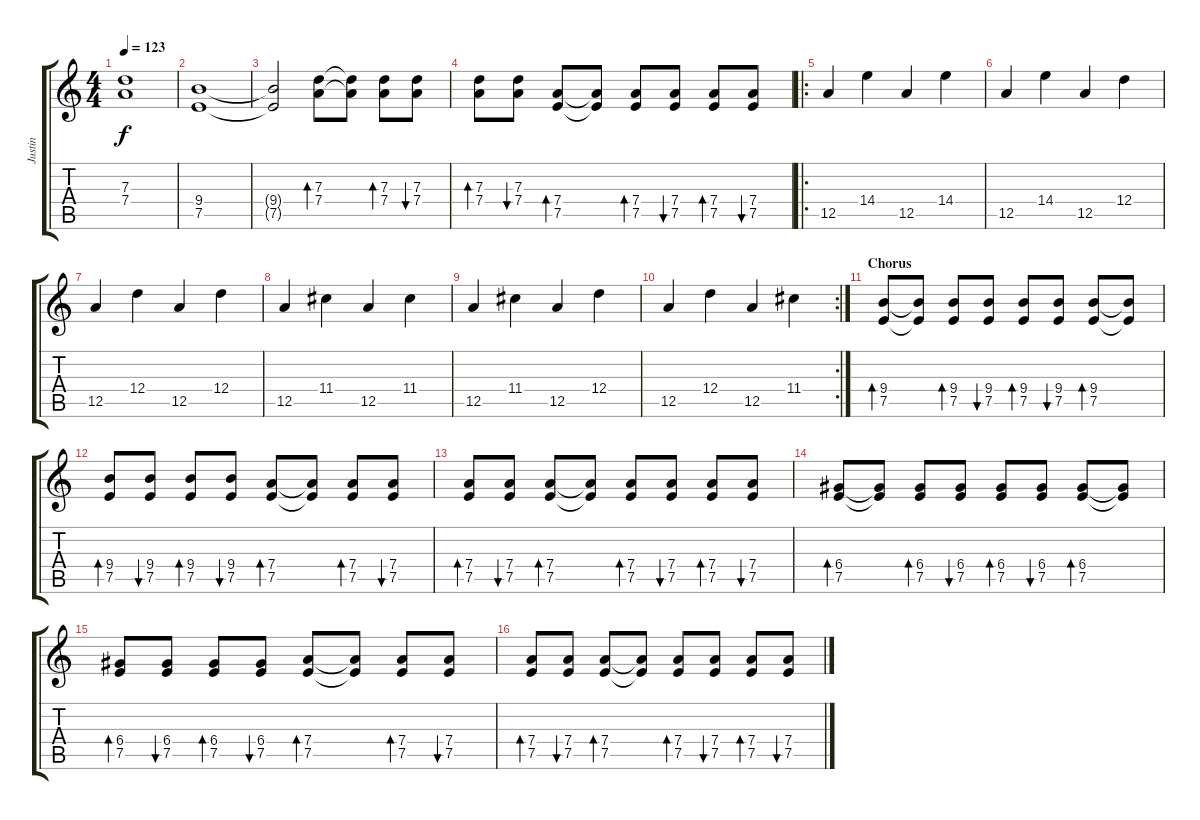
\track ("Justin" "Justin") {instrument acousticguitarsteel}
\staff {score tabs}
\tuning (E4 B3 G3 D3 A2 E2) {hide}
\ts (4 4)
\tempo 123
\clef g2
\ks c
(7.3{t} 7.4{t}).1{dy f} |
(9.4 7.5).1 |
(9.4{t} 7.5{t}).2 (7.3 7.4).8{bd 240} (7.3{t} 7.4{t}).8 (7.3 7.4).8{bd 240} (7.3 7.4).8{bu 240} |
(7.3 7.4).8{bd 240} (7.3 7.4).8{bu 240} (7.4 7.5).8{bd 240} (7.4{t} 7.5{t}).8 (7.4 7.5).8{bd 240} (7.4 7.5).8{bu 240} (7.4 7.5).8{bd 240} (7.4 7.5).8{bu 240} |
\ro
12.5.4{volume 16 instrument distortionguitar} 14.4.4 12.5.4 14.4.4 |
12.5.4{instrument distortionguitar} 14.4.4 12.5.4 12.4.4 |
12.5.4{instrument distortionguitar} 12.4.4 12.5.4 12.4.4 |
12.5.4{instrument distortionguitar} 11.4.4 12.5.4 11.4.4 |
12.5.4{instrument distortionguitar} 11.4.4 12.5.4 12.4.4 |
\rc 2
12.5.4{instrument distortionguitar} 12.4.4 12.5.4 11.4.4 |
\section ("" "Chorus")
(9.4 7.5).8{bd 60} (9.4{t} 7.5{t}).8 (9.4 7.5).8{bd 60} (9.4 7.5).8{bu 60} (9.4 7.5).8{bd 60} (9.4 7.5).8{bu 60} (9.4 7.5).8{bd 60} (9.4{t} 7.5{t}).8 |
(9.4 7.5).8{bd 60} (9.4 7.5).8{bu 60} (9.4 7.5).8{bd 60} (9.4 7.5).8{bu 60} (7.4 7.5).8{bd 60} (7.4{t} 7.5{t}).8 (7.4 7.5).8{bd 60} (7.4 7.5).8{bu 60} |
(7.4 7.5).8{bd 60} (7.4 7.5).8{bu 60} (7.4 7.5).8{bd 60} (7.4{t} 7.5{t}).8 (7.4 7.5).8{bd 60} (7.4 7.5).8{bu 60} (7.4 7.5).8{bd 60} (7.4 7.5).8{bu 60} |
(6.4 7.5).8{bd 60} (6.4{t} 7.5{t}).8 (6.4 7.5).8{bd 60} (6.4 7.5).8{bu 60} (6.4 7.5).8{bd 60} (6.4 7.5).8{bu 60} (6.4 7.5).8{bd 60} (6.4{t} 7.5{t}).8 |
(6.4 7.5).8{bd 60} (6.4 7.5).8{bu 60} (6.4 7.5).8{bd 60} (6.4 7.5).8{bu 60} (7.4 7.5).8{bd 60} (7.4{t} 7.5{t}).8 (7.4 7.5).8{bd 60} (7.4 7.5).8{bu 60} |
(7.4 7.5).8{bd 60} (7.4 7.5).8{bu 60} (7.4 7.5).8{bd 60} (7.4{t} 7.5{t}).8 (7.4 7.5).8{bd 60} (7.4 7.5).8{bu 60} (7.4 7.5).8{bd 60} (7.4 7.5).8{bu 60}
